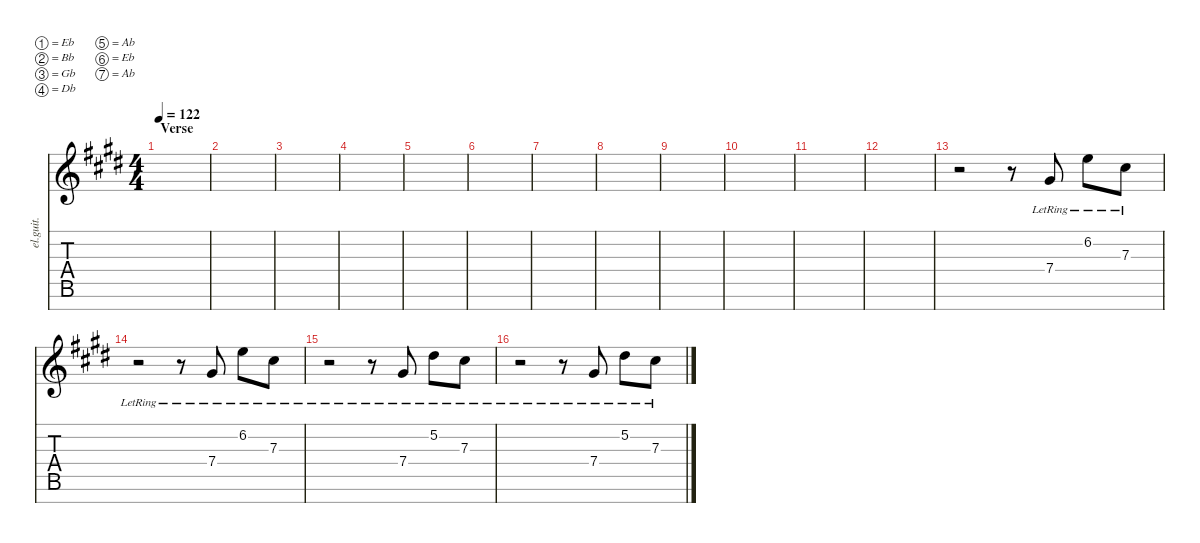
\defaultSystemsLayout 4
\hideDynamics
\bracketExtendMode nobrackets
\otherSystemsTrackNameOrientation horizontal
\track ("Die 2" "el.guit.") {instrument electricguitarclean}
\staff {score tabs}
\tuning (Eb4 Bb3 Gb3 Db3 Ab2 Eb2 Ab1)
\ts (4 4)
\section ("" "Verse")
\tempo 122
\clef g2
\ks c#minor
|
|
|
|
|
|
|
|
|
|
|
|
r.2 r.8 7.4{lr acc #}.8 6.2{lr acc forcenatural}.8 7.3{lr acc #}.8 |
r.2 r.8 7.4{lr acc #}.8 6.2{lr acc forcenatural}.8 7.3{lr acc #}.8 |
r.2 r.8 7.4{lr acc #}.8 5.2{lr acc #}.8 7.3{lr acc #}.8 |
r.2 r.8 7.4{lr acc #}.8 5.2{lr acc #}.8 7.3{lr acc #}.8
